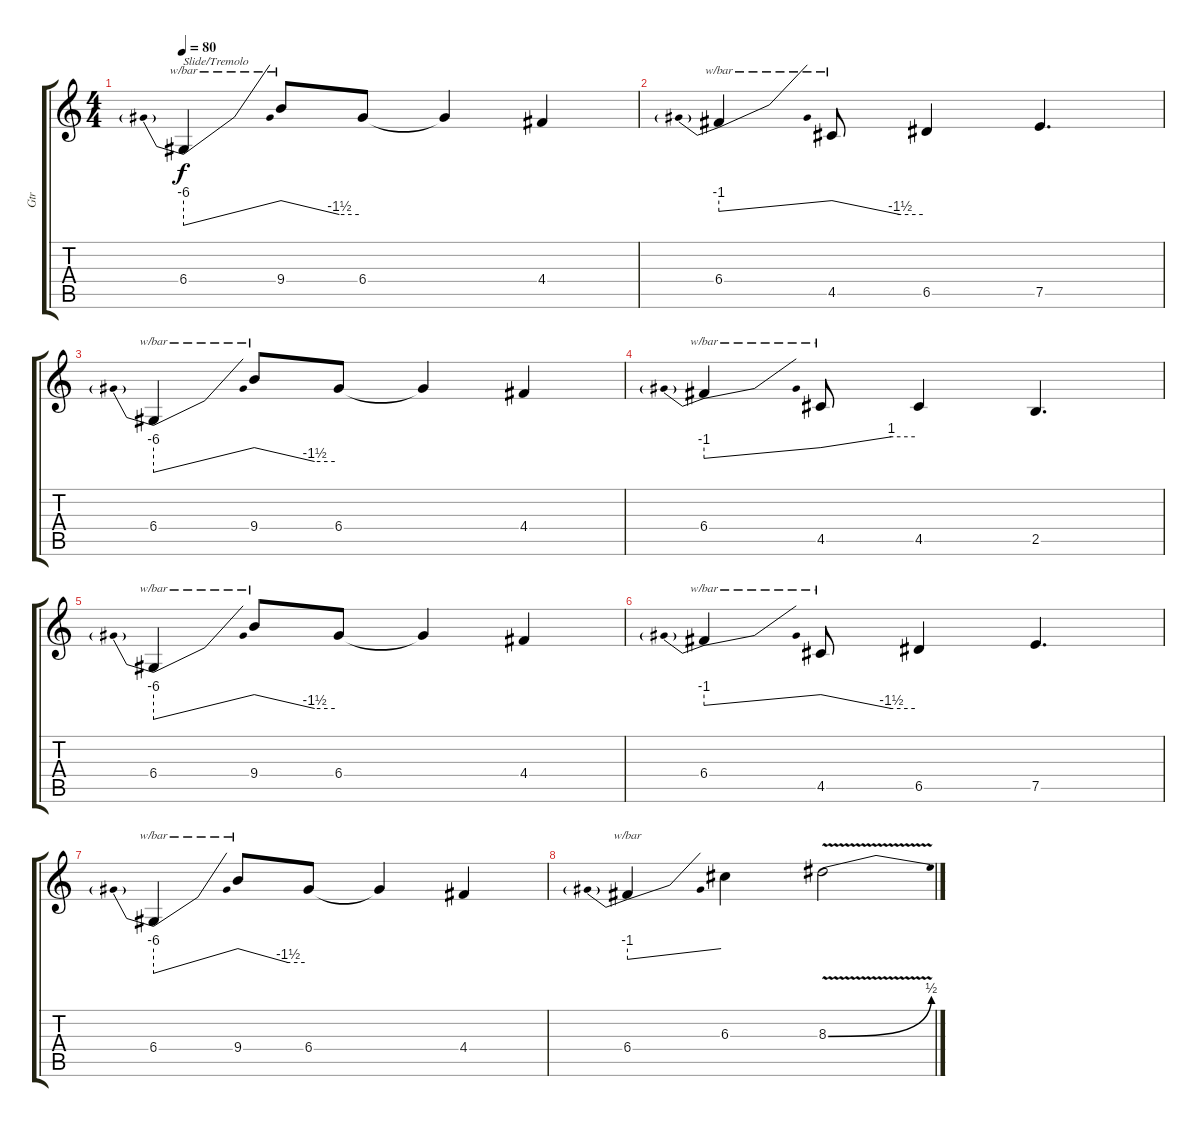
\track ("Gtr" "Gtr") {instrument acousticguitarsteel}
\staff {score tabs}
\tuning (E4 B3 G3 D3 A2 E2) {hide}
\ts (4 4)
\tempo 80
\clef g2
\ks c
6.4.4{tbe (predivedive default 0 -24 60 0) txt "Slide/Tremolo" dy f} 9.4.8{tbe (custom default 0 0 45 -6 60 -6)} 6.4.8 6.4{t}.4 4.4.4 |
6.4.4{tbe (predivedive default 0 -4 60 0)} 4.5.8{tbe (custom default 0 0 45 -6 60 -6)} 6.5.4 7.5.4{d} |
6.4.4{tbe (predivedive default 0 -24 60 0)} 9.4.8{tbe (custom default 0 0 45 -6 60 -6)} 6.4.8 6.4{t}.4 4.4.4 |
6.4.4{tbe (predivedive default 0 -4 60 0)} 4.5.8{tbe (custom default 0 0 45 4 60 4)} 4.5.4 2.5.4{d} |
6.4.4{tbe (predivedive default 0 -24 60 0)} 9.4.8{tbe (custom default 0 0 45 -6 60 -6)} 6.4.8 6.4{t}.4 4.4.4 |
6.4.4{tbe (predivedive default 0 -4 60 0)} 4.5.8{tbe (custom default 0 0 45 -6 60 -6)} 6.5.4 7.5.4{d} |
6.4.4{tbe (predivedive default 0 -24 60 0)} 9.4.8{tbe (custom default 0 0 45 -6 60 -6)} 6.4.8 6.4{t}.4 4.4.4 |
6.4.4{tbe (predivedive default 0 -4 60 0)} 6.3.4 8.3{be (bend 0 0 60 2) v}.2
